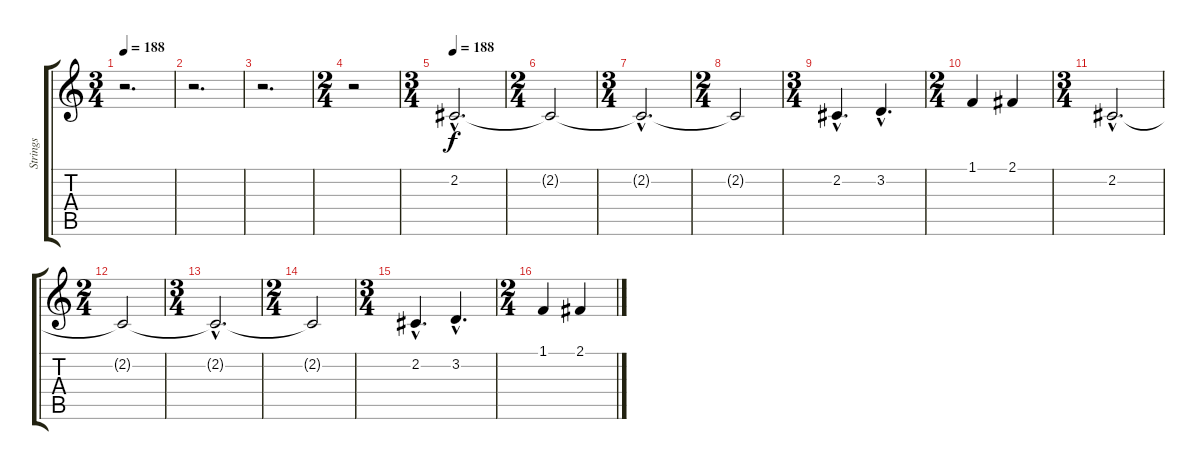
\track ("Strings" "Strings") {instrument stringensemble2}
\staff {score tabs}
\tuning (E4 B3 G3 D3 A2 E2) {hide}
\ts (3 4)
\tempo 188
\clef g2
\ks c
r.2{d dy f} |
r.2{d} |
r.2{d} |
\ts (2 4)
r.2 |
\ts (3 4)
\tempo 188
2.2{hac}.2{d volume 13} |
\ts (2 4)
2.2{t}.2 |
\ts (3 4)
2.2{hac t}.2{d} |
\ts (2 4)
2.2{t}.2 |
\ts (3 4)
2.2{hac}.4{d} 3.2{hac}.4{d} |
\ts (2 4)
1.1.4 2.1.4 |
\ts (3 4)
2.2{hac}.2{d} |
\ts (2 4)
2.2{t}.2 |
\ts (3 4)
2.2{hac t}.2{d} |
\ts (2 4)
2.2{t}.2 |
\ts (3 4)
2.2{hac}.4{d} 3.2{hac}.4{d} |
\ts (2 4)
1.1.4 2.1.4
